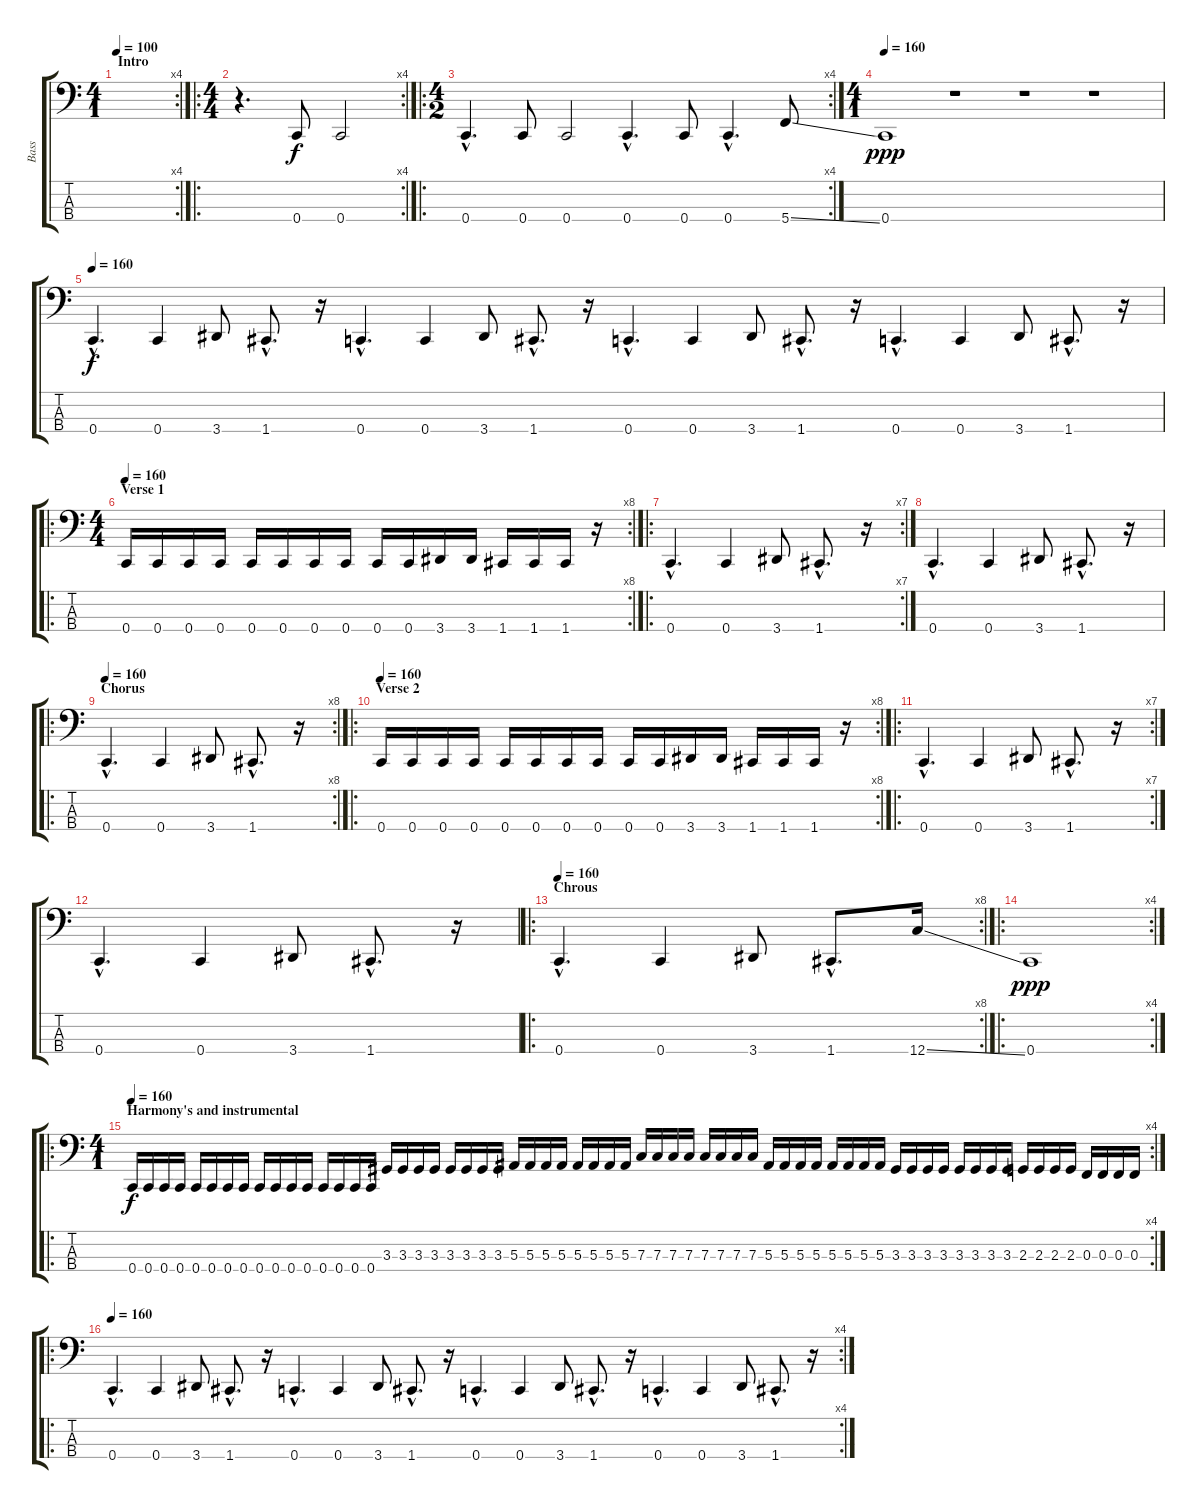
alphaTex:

\track ("Bass" "Bass") {instrument electricbasspick}
\staff {score tabs}
\tuning (Eb2 Bb1 F1 C1) {hide}
\rc 4
\ts (4 1)
\section ("" "Intro")
\tempo 100
\clef f4
\ks c
|
\ro
\rc 4
\ts (4 4)
r.4{d} 0.4.8 0.4.2 |
\ro
\rc 4
\ts (4 2)
0.4{hac}.4{d} 0.4.8 0.4.2 0.4{hac}.4{d} 0.4.8 0.4{hac}.4{d} 5.4{ss}.8 |
\ts (4 1)
\tempo 160
0.4.1{dy ppp} r.1 r.1 r.1 |
\tempo 160
0.4{hac}.4{d dy f} 0.4.4 3.4.8 1.4{hac}.8{d} r.16 0.4{hac}.4{d} 0.4.4 3.4.8 1.4{hac}.8{d} r.16 0.4{hac}.4{d} 0.4.4 3.4.8 1.4{hac}.8{d} r.16 0.4{hac}.4{d} 0.4.4 3.4.8 1.4{hac}.8{d} r.16 |
\ro
\rc 8
\ts (4 4)
\section ("" "Verse 1")
\tempo 160
0.4.16 0.4.16 0.4.16 0.4.16 0.4.16 0.4.16 0.4.16 0.4.16 0.4.16 0.4.16 3.4.16 3.4.16 1.4.16 1.4.16 1.4.16 r.16 |
\ro
\rc 7
0.4{hac}.4{d} 0.4.4 3.4.8 1.4{hac}.8{d} r.16 |
0.4{hac}.4{d} 0.4.4 3.4.8 1.4{hac}.8{d} r.16 |
\ro
\rc 8
\section ("" "Chorus ")
\tempo 160
0.4{hac}.4{d} 0.4.4 3.4.8 1.4{hac}.8{d} r.16 |
\ro
\rc 8
\section ("" "Verse 2")
\tempo 160
0.4.16 0.4.16 0.4.16 0.4.16 0.4.16 0.4.16 0.4.16 0.4.16 0.4.16 0.4.16 3.4.16 3.4.16 1.4.16 1.4.16 1.4.16 r.16 |
\ro
\rc 7
0.4{hac}.4{d} 0.4.4 3.4.8 1.4{hac}.8{d} r.16 |
0.4{hac}.4{d} 0.4.4 3.4.8 1.4{hac}.8{d} r.16 |
\ro
\rc 8
\section ("" "Chrous")
\tempo 160
0.4{hac}.4{d} 0.4.4 3.4.8 1.4{hac}.8{d} 12.4{ss}.16 |
\ro
\rc 4
0.4.1{dy ppp} |
\ro
\rc 4
\ts (4 1)
\section ("" "Harmony's and instrumental")
\tempo 160
0.4.16{dy f} 0.4.16 0.4.16 0.4.16 0.4.16 0.4.16 0.4.16 0.4.16 0.4.16 0.4.16 0.4.16 0.4.16 0.4.16 0.4.16 0.4.16 0.4.16 3.3.16 3.3.16 3.3.16 3.3.16 3.3.16 3.3.16 3.3.16 3.3.16 5.3.16 5.3.16 5.3.16 5.3.16 5.3.16 5.3.16 5.3.16 5.3.16 7.3.16 7.3.16 7.3.16 7.3.16 7.3.16 7.3.16 7.3.16 7.3.16 5.3.16 5.3.16 5.3.16 5.3.16 5.3.16 5.3.16 5.3.16 5.3.16 3.3.16 3.3.16 3.3.16 3.3.16 3.3.16 3.3.16 3.3.16 3.3.16 2.3.16 2.3.16 2.3.16 2.3.16 0.3.16 0.3.16 0.3.16 0.3.16 |
\ro
\rc 4
\tempo 160
0.4{hac}.4{d} 0.4.4 3.4.8 1.4{hac}.8{d} r.16 0.4{hac}.4{d} 0.4.4 3.4.8 1.4{hac}.8{d} r.16 0.4{hac}.4{d} 0.4.4 3.4.8 1.4{hac}.8{d} r.16 0.4{hac}.4{d} 0.4.4 3.4.8 1.4{hac}.8{d} r.16
